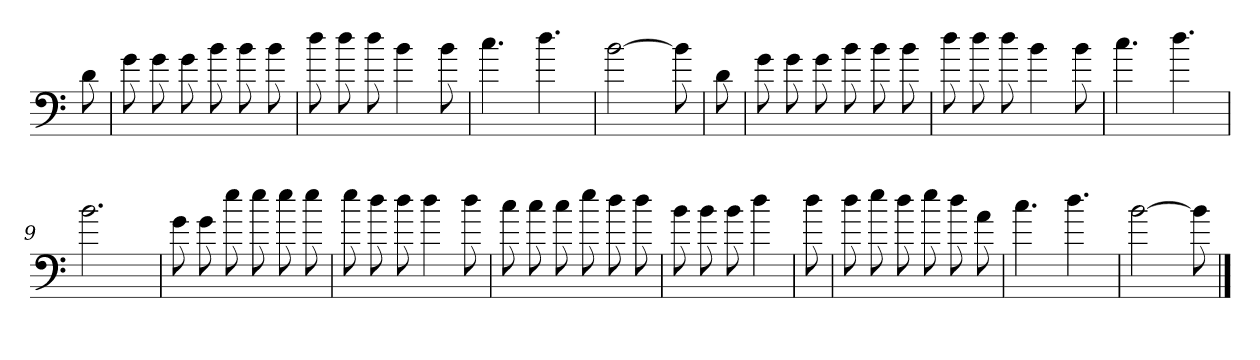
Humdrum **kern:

**kern
*part1
*staff1
*clefF4
*k[]
=
8d
=1
8g
8g
8g
8b
8b
8b
=2
8dd
8dd
8dd
4b
8b
=3
4.cc
4.dd
=4
[2b
8b]
=5
8d
=6
8g
8g
8g
8b
8b
8b
=7
8dd
8dd
8dd
4b
8b
=8
4.cc
4.dd
=9
2.b
=10
8g
8g
8ee
8ee
8ee
8ee
=11
8ee
8dd
8dd
4dd
8dd
=12
8cc
8cc
8cc
8ee
8dd
8dd
=13
8b
8b
8b
4dd
=14
8dd
=15
8dd
8ee
8dd
8ee
8dd
8a
=16
4.cc
4.dd
=17
[2b
8b]
==
*-
